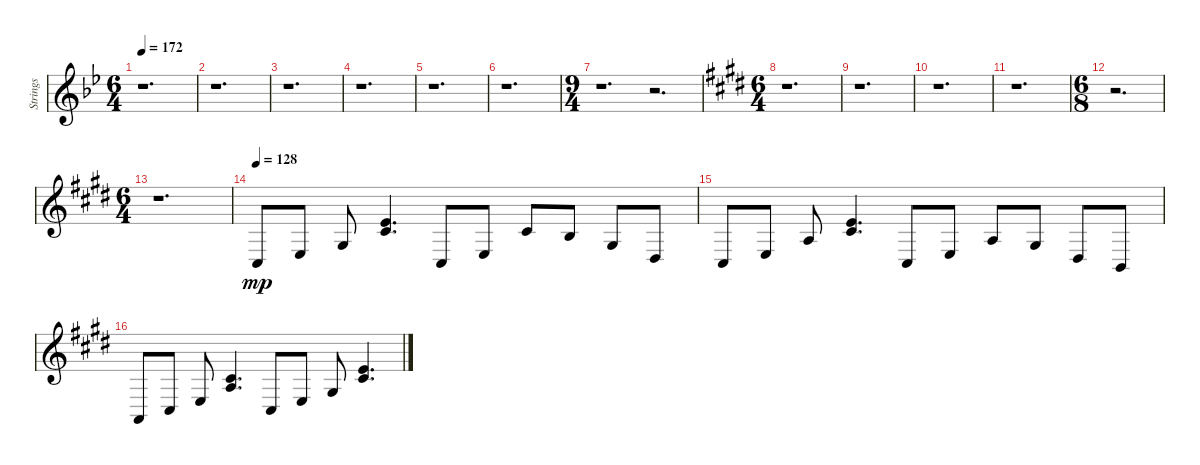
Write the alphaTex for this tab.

\track ("Strings" "Strings") {instrument stringensemble1}
\staff {score}
\tuning (E4 B3 G3 D3 A2 C2) {hide}
\ts (6 4)
\tempo 172
\clef g2
\ks gminor
r.1{d dy f} |
r.1{d} |
r.1{d} |
r.1{d} |
r.1{d} |
r.1{d} |
\ts (9 4)
r.1{d} r.2{d} |
\ts (6 4)
\ks e
r.1{d} |
r.1{d} |
r.1{d} |
r.1{d} |
\ts (6 8)
r.2{d} |
\ts (6 4)
r.1{d} |
\tempo 128
4.5.8{dy mp instrument pizzicatostrings} 2.4.8 1.3.8 (0.1 2.2).4{d} 4.5.8 2.4.8 2.2.8 0.2.8 1.3.8 1.4.8 |
4.5.8 2.4.8 2.3.8 (0.1 2.2).4{d} 4.5.8 2.4.8 2.3.8 1.3.8 1.4.8 2.5.8 |
0.5.8 4.5.8 2.4.8 (2.2 2.3).4{d} 4.5.8 2.4.8 1.3.8 (0.1 2.2).4{d}
